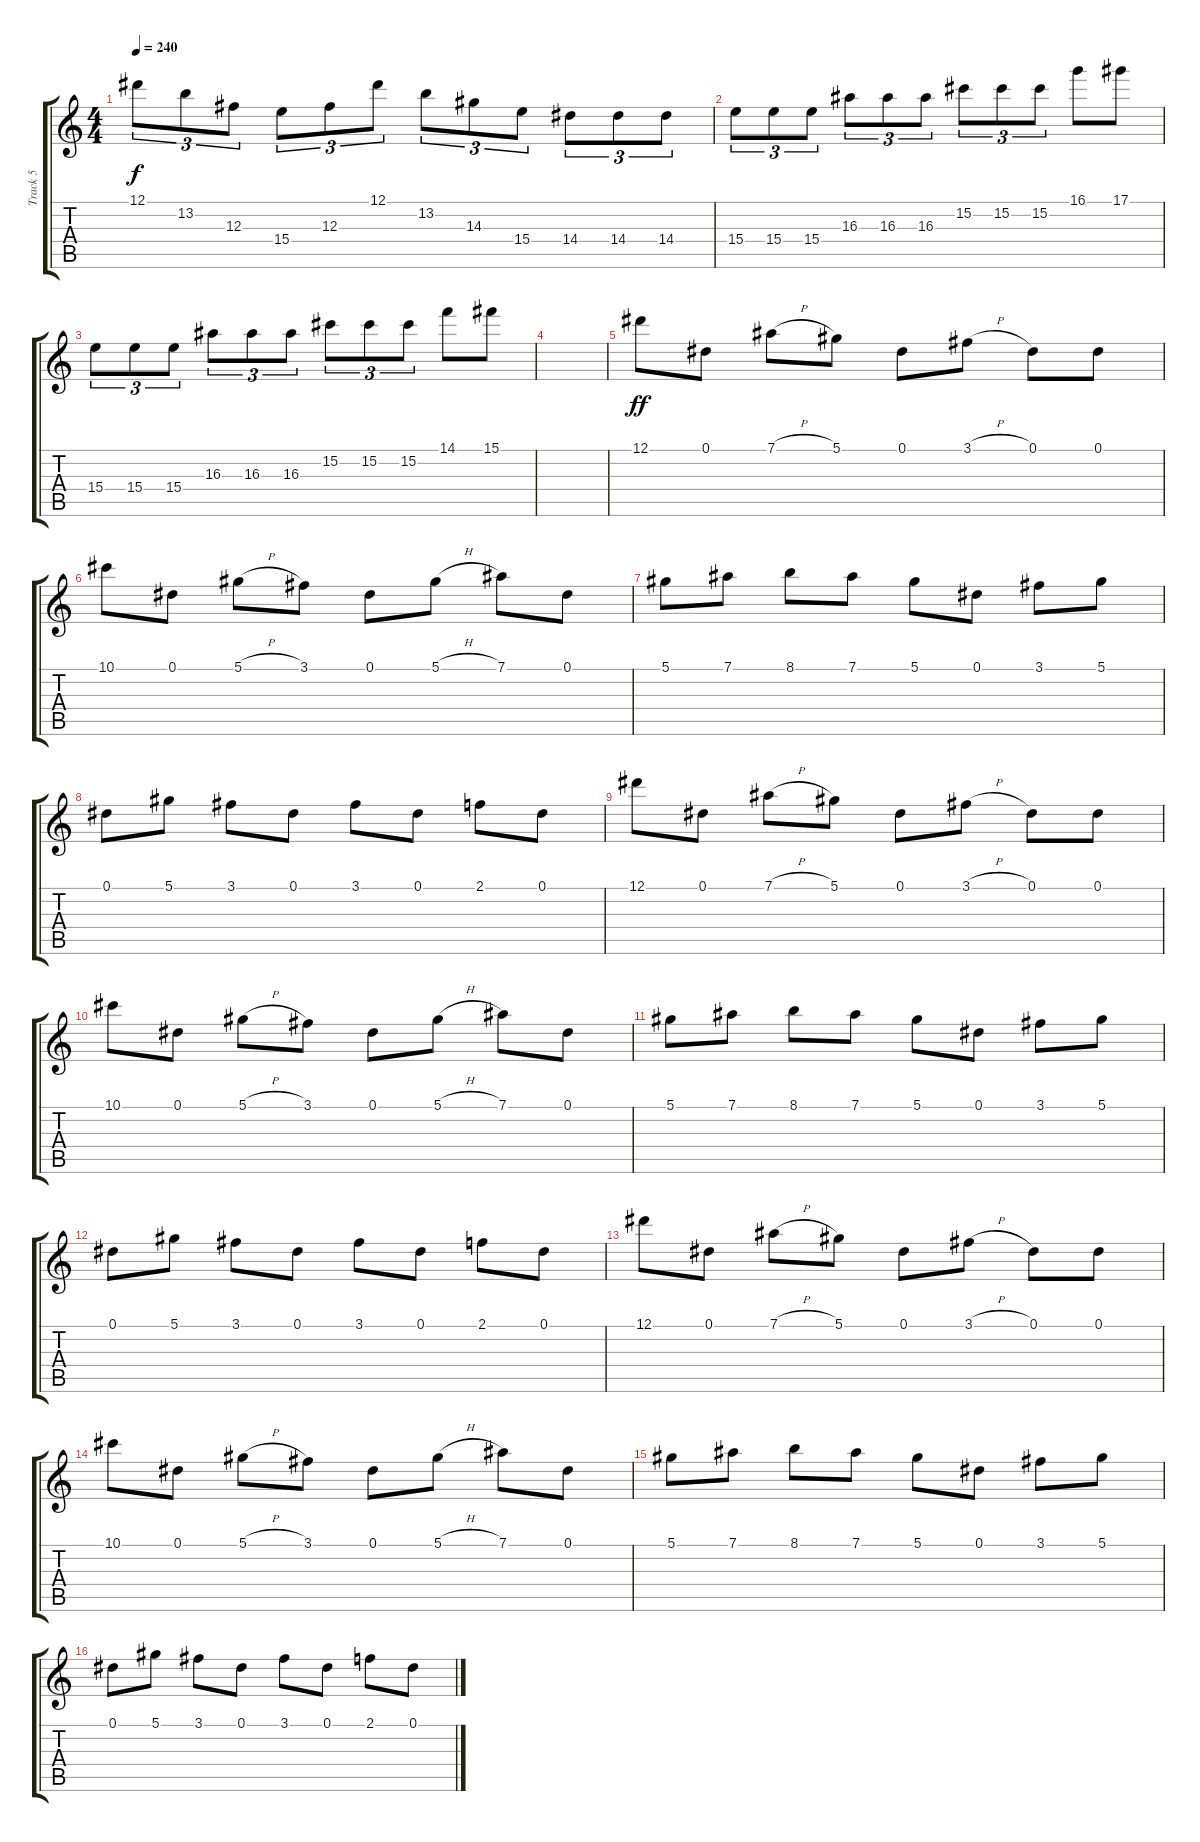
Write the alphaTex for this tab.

\track ("Track 5" "Track 5") {instrument overdrivenguitar}
\staff {score tabs}
\tuning (Eb4 Bb3 Gb3 Db3 Ab2 Db2) {hide}
\ts (4 4)
\tempo 240
\clef g2
\ks c
12.1.8{tu (3 2) dy f} 13.2.8{tu (3 2)} 12.3.8{tu (3 2)} 15.4.8{tu (3 2)} 12.3.8{tu (3 2)} 12.1.8{tu (3 2)} 13.2.8{tu (3 2)} 14.3.8{tu (3 2)} 15.4.8{tu (3 2)} 14.4.8{tu (3 2)} 14.4.8{tu (3 2)} 14.4.8{tu (3 2)} |
15.4.8{tu (3 2)} 15.4.8{tu (3 2)} 15.4.8{tu (3 2)} 16.3.8{tu (3 2)} 16.3.8{tu (3 2)} 16.3.8{tu (3 2)} 15.2.8{tu (3 2)} 15.2.8{tu (3 2)} 15.2.8{tu (3 2)} 16.1.8 17.1.8 |
15.4.8{tu (3 2)} 15.4.8{tu (3 2)} 15.4.8{tu (3 2)} 16.3.8{tu (3 2)} 16.3.8{tu (3 2)} 16.3.8{tu (3 2)} 15.2.8{tu (3 2)} 15.2.8{tu (3 2)} 15.2.8{tu (3 2)} 14.1.8 15.1.8 |
|
12.1.8{dy ff} 0.1.8 7.1{h}.8 5.1.8 0.1.8 3.1{h}.8 0.1.8 0.1.8 |
10.1.8 0.1.8 5.1{h}.8 3.1.8 0.1.8 5.1{h}.8 7.1.8 0.1.8 |
5.1.8 7.1.8 8.1.8 7.1.8 5.1.8 0.1.8 3.1.8 5.1.8 |
0.1.8 5.1.8 3.1.8 0.1.8 3.1.8 0.1.8 2.1.8 0.1.8 |
12.1.8 0.1.8 7.1{h}.8 5.1.8 0.1.8 3.1{h}.8 0.1.8 0.1.8 |
10.1.8 0.1.8 5.1{h}.8 3.1.8 0.1.8 5.1{h}.8 7.1.8 0.1.8 |
5.1.8 7.1.8 8.1.8 7.1.8 5.1.8 0.1.8 3.1.8 5.1.8 |
0.1.8 5.1.8 3.1.8 0.1.8 3.1.8 0.1.8 2.1.8 0.1.8 |
12.1.8 0.1.8 7.1{h}.8 5.1.8 0.1.8 3.1{h}.8 0.1.8 0.1.8 |
10.1.8 0.1.8 5.1{h}.8 3.1.8 0.1.8 5.1{h}.8 7.1.8 0.1.8 |
5.1.8 7.1.8 8.1.8 7.1.8 5.1.8 0.1.8 3.1.8 5.1.8 |
0.1.8 5.1.8 3.1.8 0.1.8 3.1.8 0.1.8 2.1.8 0.1.8
